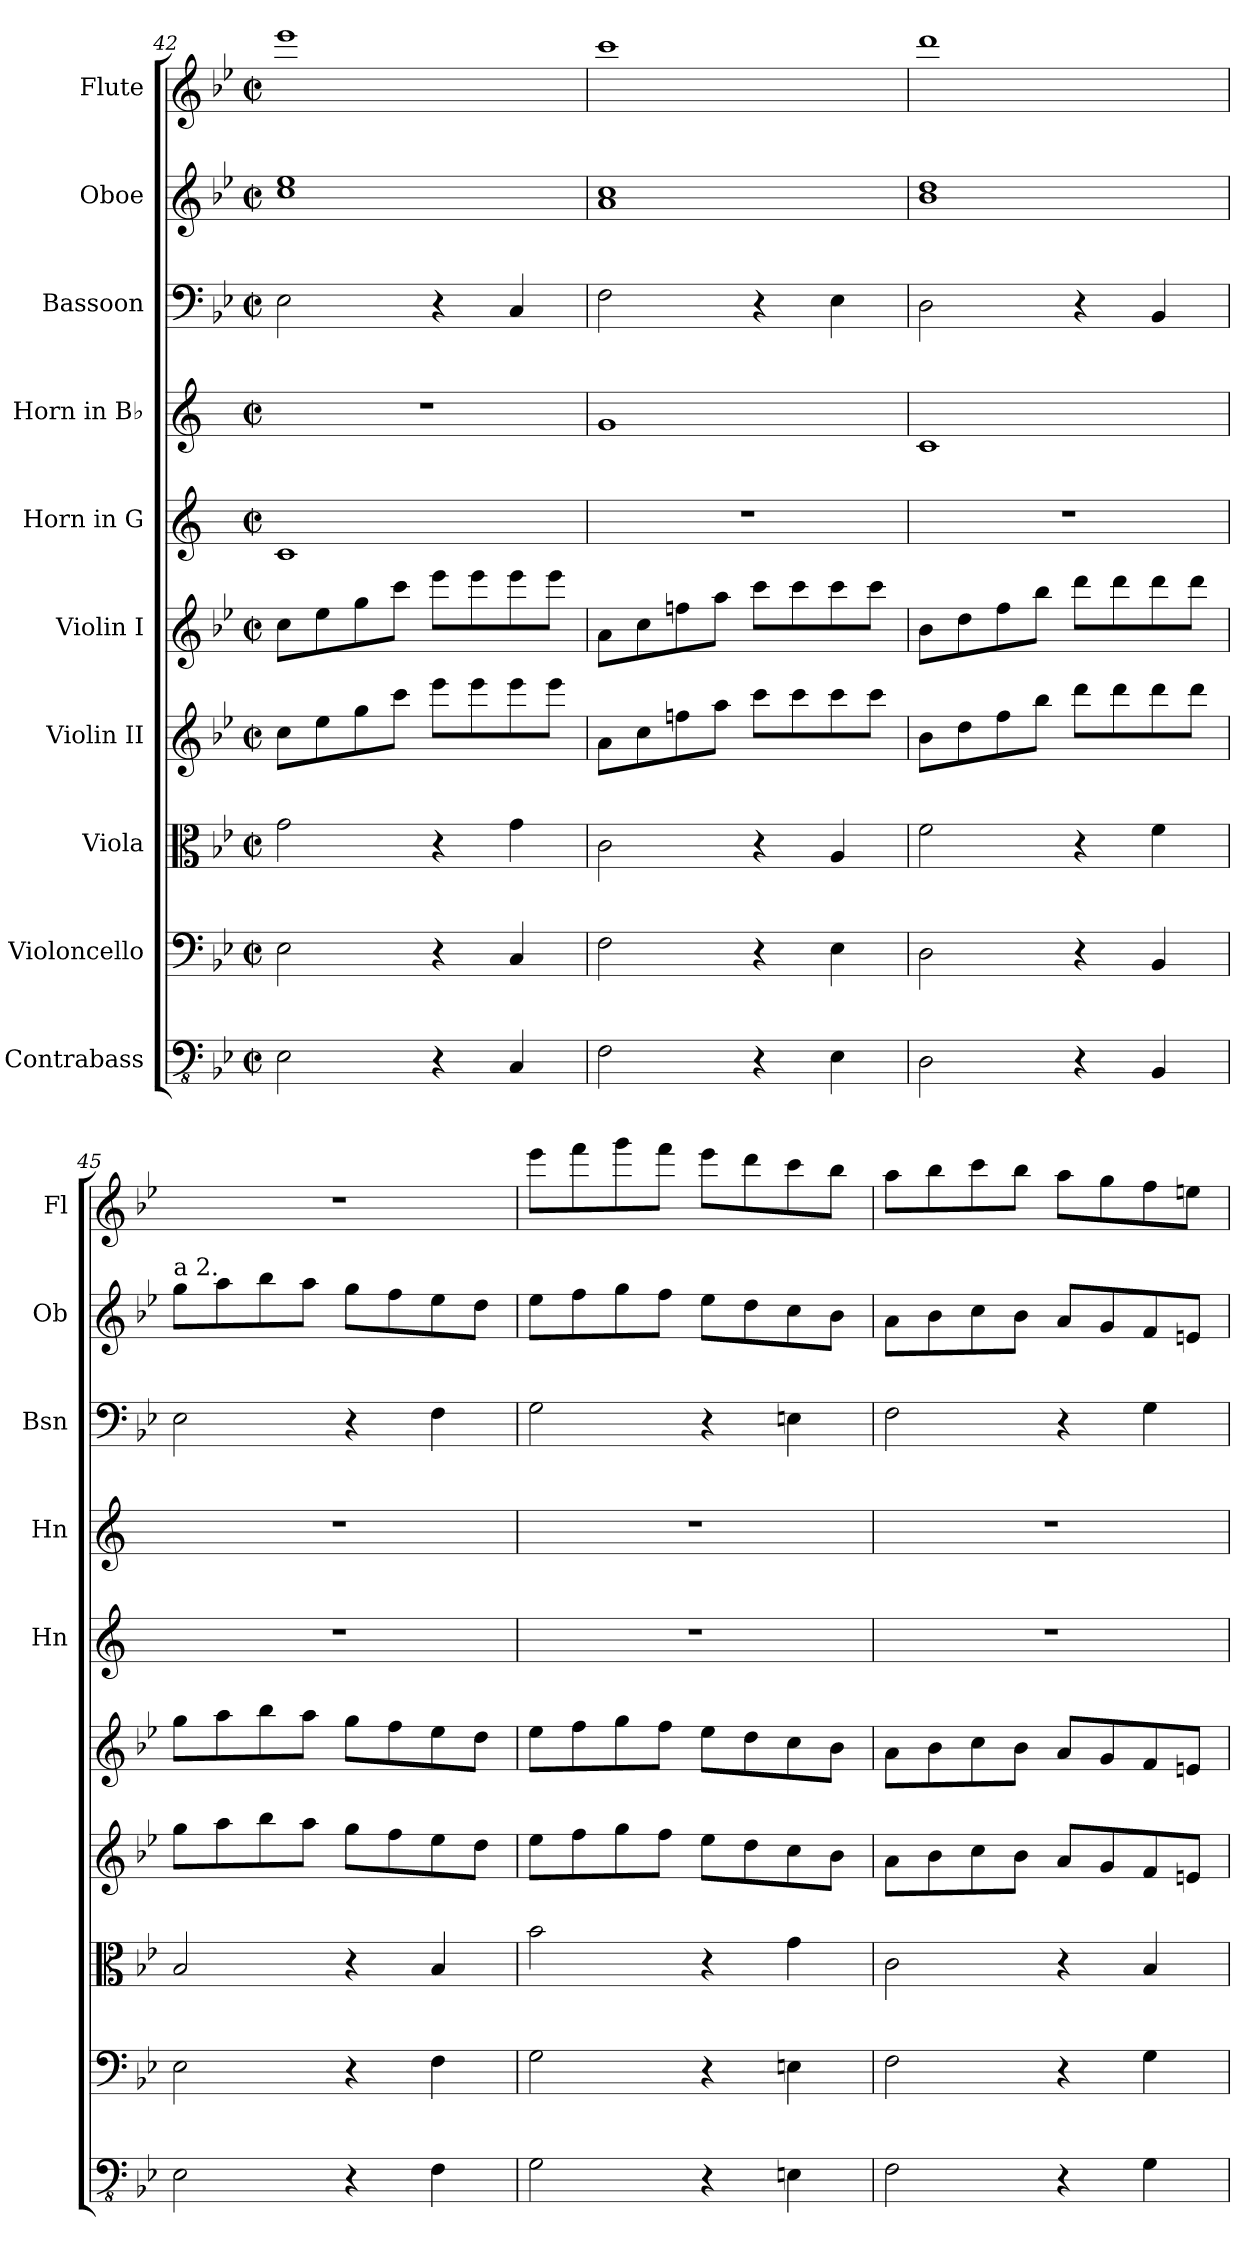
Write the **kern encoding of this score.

**kern	**kern	**kern	**kern	**kern	**kern	**kern	**kern	**kern	**kern
*part10	*part9	*part8	*part7	*part6	*part5	*part4	*part3	*part2	*part1
*staff10	*staff9	*staff8	*staff7	*staff6	*staff5	*staff4	*staff3	*staff2	*staff1
*I"Contrabass	*I"Violoncello	*I"Viola	*I"Violin II	*I"Violin I	*I"Horn in G	*I"Horn in B♭	*I"Bassoon	*I"Oboe	*I"Flute
*	*	*	*	*	*I'Hn	*I'Hn	*I'Bsn	*I'Ob	*I'Fl
*clefFv4	*clefF4	*clefC3	*clefG2	*clefG2	*clefG2	*clefG2	*clefF4	*clefG2	*clefG2
*	*	*	*	*	*ITrd3c5	*ITrd1c2	*	*	*
*k[b-e-]	*k[b-e-]	*k[b-e-]	*k[b-e-]	*k[b-e-]	*k[f#]	*k[b-e-]	*k[b-e-]	*k[b-e-]	*k[b-e-]
*M2/2	*M2/2	*M2/2	*M2/2	*M2/2	*M2/2	*M2/2	*M2/2	*M2/2	*M2/2
*met(c|)	*met(c|)	*met(c|)	*met(c|)	*met(c|)	*met(c|)	*met(c|)	*met(c|)	*met(c|)	*met(c|)
=42	=42	=42	=42	=42	=42	=42	=42	=42	=42
2EE-\	2E-\	2g\	8cc\L	8cc\L	1G	1r	2E-\	1cc 1ee-	1eee-
.	.	.	8ee-\	8ee-\	.	.	.	.	.
.	.	.	8gg\	8gg\	.	.	.	.	.
.	.	.	8ccc\J	8ccc\J	.	.	.	.	.
4r	4r	4r	8eee-\L	8eee-\L	.	.	4r	.	.
.	.	.	8eee-\	8eee-\	.	.	.	.	.
4CC/	4C/	4g\	8eee-\	8eee-\	.	.	4C/	.	.
.	.	.	8eee-\J	8eee-\J	.	.	.	.	.
=43	=43	=43	=43	=43	=43	=43	=43	=43	=43
2FF\	2F\	2c\	8a\L	8a\L	1r	1f	2F\	1a 1cc	1ccc
.	.	.	8cc\	8cc\	.	.	.	.	.
.	.	.	8ffn\	8ffn\	.	.	.	.	.
.	.	.	8aa\J	8aa\J	.	.	.	.	.
4r	4r	4r	8ccc\L	8ccc\L	.	.	4r	.	.
.	.	.	8ccc\	8ccc\	.	.	.	.	.
4EE-\	4E-\	4A/	8ccc\	8ccc\	.	.	4E-\	.	.
.	.	.	8ccc\J	8ccc\J	.	.	.	.	.
=44	=44	=44	=44	=44	=44	=44	=44	=44	=44
2DD\	2D\	2f\	8b-\L	8b-\L	1r	1B-	2D\	1b- 1dd	1ddd
.	.	.	8dd\	8dd\	.	.	.	.	.
.	.	.	8ff\	8ff\	.	.	.	.	.
.	.	.	8bb-\J	8bb-\J	.	.	.	.	.
4r	4r	4r	8ddd\L	8ddd\L	.	.	4r	.	.
.	.	.	8ddd\	8ddd\	.	.	.	.	.
4BBB-/	4BB-/	4f\	8ddd\	8ddd\	.	.	4BB-/	.	.
.	.	.	8ddd\J	8ddd\J	.	.	.	.	.
=45	=45	=45	=45	=45	=45	=45	=45	=45	=45
!	!	!	!	!	!	!	!	!LO:TX:a:t=a 2.	!
2EE-\	2E-\	2B-/	8gg\L	8gg\L	1r	1r	2E-\	8gg\L	1r
.	.	.	8aa\	8aa\	.	.	.	8aa\	.
.	.	.	8bb-\	8bb-\	.	.	.	8bb-\	.
.	.	.	8aa\J	8aa\J	.	.	.	8aa\J	.
4r	4r	4r	8gg\L	8gg\L	.	.	4r	8gg\L	.
.	.	.	8ff\	8ff\	.	.	.	8ff\	.
4FF\	4F\	4B-/	8ee-\	8ee-\	.	.	4F\	8ee-\	.
.	.	.	8dd\J	8dd\J	.	.	.	8dd\J	.
=46	=46	=46	=46	=46	=46	=46	=46	=46	=46
2GG\	2G\	2b-\	8ee-\L	8ee-\L	1r	1r	2G\	8ee-\L	8eee-\L
.	.	.	8ff\	8ff\	.	.	.	8ff\	8fff\
.	.	.	8gg\	8gg\	.	.	.	8gg\	8ggg\
.	.	.	8ff\J	8ff\J	.	.	.	8ff\J	8fff\J
4r	4r	4r	8ee-\L	8ee-\L	.	.	4r	8ee-\L	8eee-\L
.	.	.	8dd\	8dd\	.	.	.	8dd\	8ddd\
4EEn\	4En\	4g\	8cc\	8cc\	.	.	4En\	8cc\	8ccc\
.	.	.	8b-\J	8b-\J	.	.	.	8b-\J	8bb-\J
!!LO:PB:g=z
=47	=47	=47	=47	=47	=47	=47	=47	=47	=47
2FF\	2F\	2c\	8a\L	8a\L	1r	1r	2F\	8a\L	8aa\L
.	.	.	8b-\	8b-\	.	.	.	8b-\	8bb-\
.	.	.	8cc\	8cc\	.	.	.	8cc\	8ccc\
.	.	.	8b-\J	8b-\J	.	.	.	8b-\J	8bb-\J
4r	4r	4r	8a/L	8a/L	.	.	4r	8a/L	8aa\L
.	.	.	8g/	8g/	.	.	.	8g/	8gg\
4GG\	4G\	4B-/	8f/	8f/	.	.	4G\	8f/	8ff\
.	.	.	8en/J	8en/J	.	.	.	8en/J	8een\J
=	=	=	=	=	=	=	=	=	=
*-	*-	*-	*-	*-	*-	*-	*-	*-	*-
